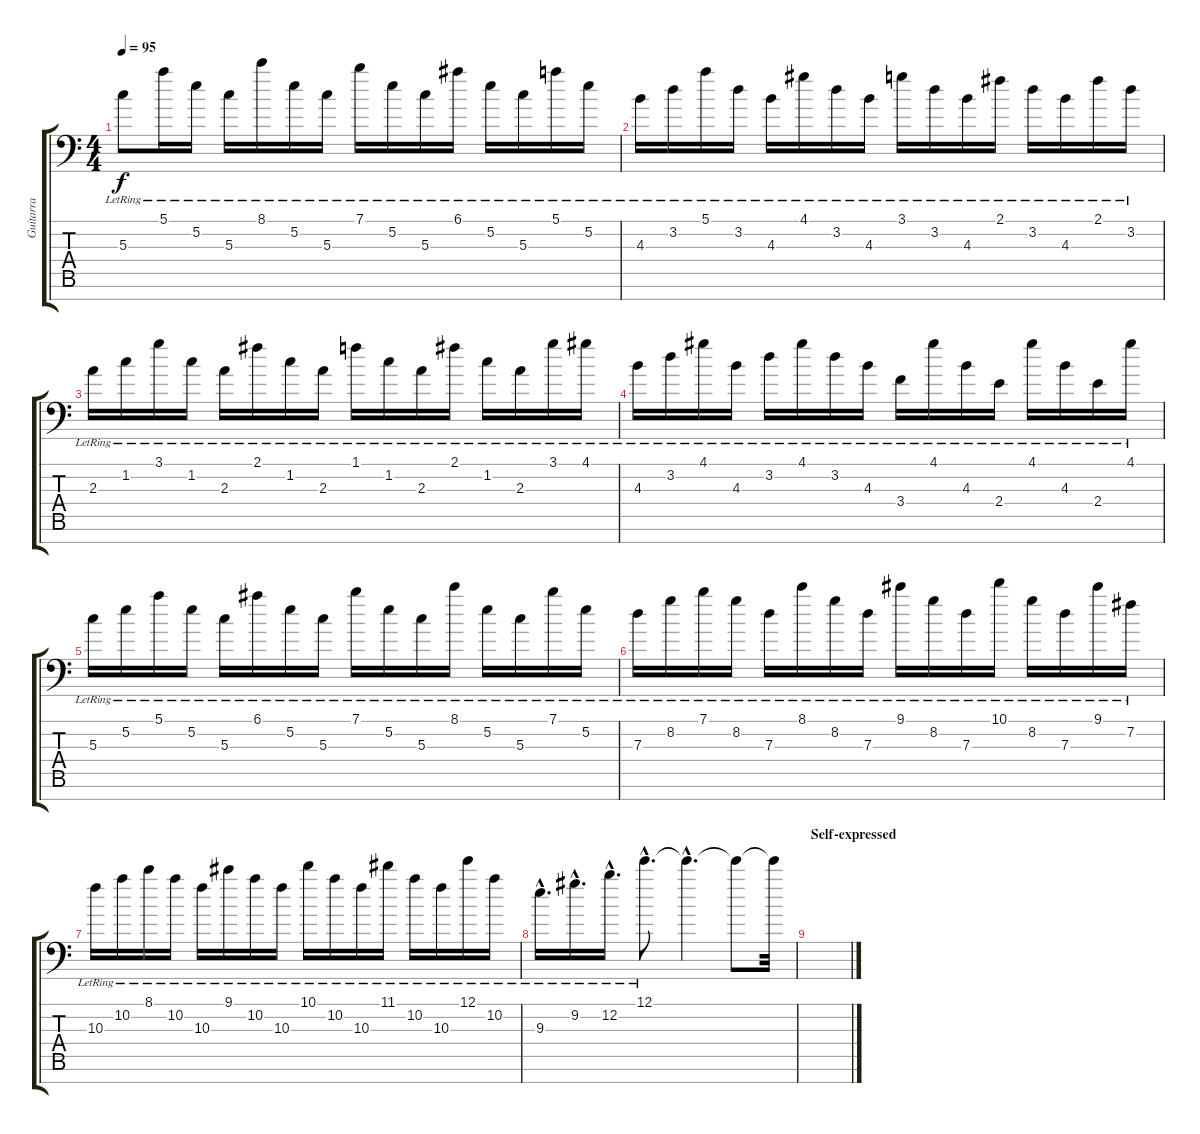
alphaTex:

\track ("Guitarra" "Guitarra") {instrument distortionguitar}
\staff {score tabs}
\tuning (E4 B3 G3 D3 A2 E2 A1) {hide}
\ts (4 4)
\tempo 95
\clef f4
\ks c
5.3{lr}.8{dy f} 5.1{lr}.16 5.2{lr}.16 5.3{lr}.16 8.1{lr}.16 5.2{lr}.16 5.3{lr}.16 7.1{lr}.16 5.2{lr}.16 5.3{lr}.16 6.1{lr}.16 5.2{lr}.16 5.3{lr}.16 5.1{lr}.16 5.2{lr}.16 |
4.3{lr}.16 3.2{lr}.16 5.1{lr}.16 3.2{lr}.16 4.3{lr}.16 4.1{lr}.16 3.2{lr}.16 4.3{lr}.16 3.1{lr}.16 3.2{lr}.16 4.3{lr}.16 2.1{lr}.16 3.2{lr}.16 4.3{lr}.16 2.1{lr}.16 3.2{lr}.16 |
2.3{lr}.16 1.2{lr}.16 3.1{lr}.16 1.2{lr}.16 2.3{lr}.16 2.1{lr}.16 1.2{lr}.16 2.3{lr}.16 1.1{lr}.16 1.2{lr}.16 2.3{lr}.16 2.1{lr}.16 1.2{lr}.16 2.3{lr}.16 3.1{lr}.16 4.1{lr}.16 |
4.3{lr}.16 3.2{lr}.16 4.1{lr}.16 4.3{lr}.16 3.2{lr}.16 4.1{lr}.16 3.2{lr}.16 4.3{lr}.16 3.4{lr}.16 4.1{lr}.16 4.3{lr}.16 2.4{lr}.16 4.1{lr}.16 4.3{lr}.16 2.4{lr}.16 4.1{lr}.16 |
5.3{lr}.16 5.2{lr}.16 5.1{lr}.16 5.2{lr}.16 5.3{lr}.16 6.1{lr}.16 5.2{lr}.16 5.3{lr}.16 7.1{lr}.16 5.2{lr}.16 5.3{lr}.16 8.1{lr}.16 5.2{lr}.16 5.3{lr}.16 7.1{lr}.16 5.2{lr}.16 |
7.3{lr}.16 8.2{lr}.16 7.1{lr}.16 8.2{lr}.16 7.3{lr}.16 8.1{lr}.16 8.2{lr}.16 7.3{lr}.16 9.1{lr}.16 8.2{lr}.16 7.3{lr}.16 10.1{lr}.16 8.2{lr}.16 7.3{lr}.16 9.1{lr}.16 7.2{lr}.16 |
10.3{lr}.16 10.2{lr}.16 8.1{lr}.16 10.2{lr}.16 10.3{lr}.16 9.1{lr}.16 10.2{lr}.16 10.3{lr}.16 10.1{lr}.16 10.2{lr}.16 10.3{lr}.16 11.1{lr}.16 10.2{lr}.16 10.3{lr}.16 12.1{lr}.16 10.2{lr}.16 |
9.3{hac lr}.16{d} 9.2{hac lr}.16{d} 12.2{hac lr}.16{d} 12.1{hac lr}.8{d} 12.1{hac t}.4{d} 12.1{t}.8 12.1{t}.32 |
\section ("" "Self-expressed")
